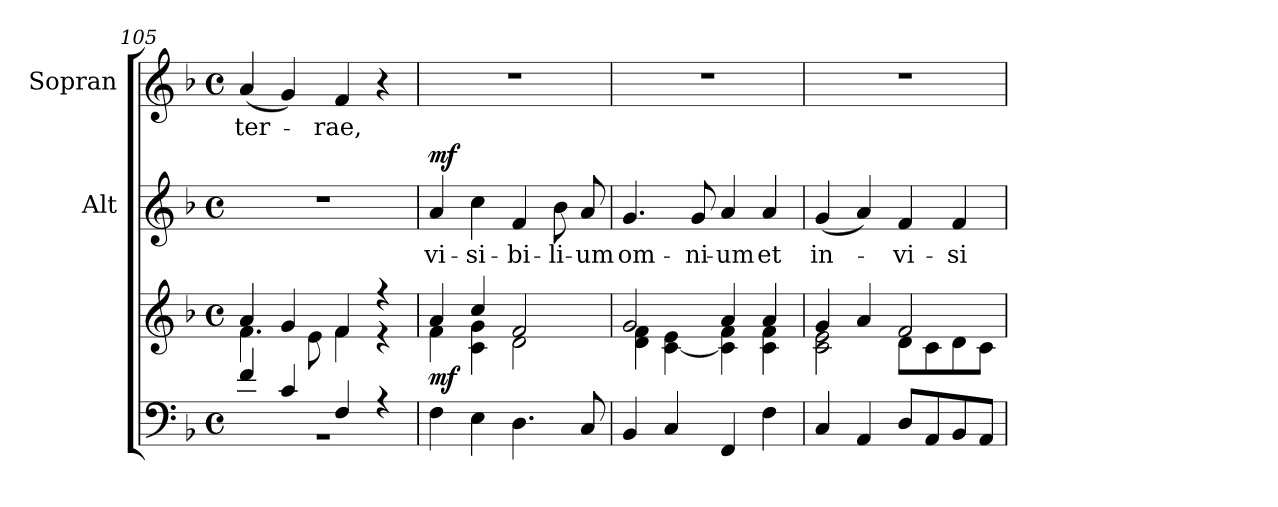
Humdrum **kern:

**kern	**kern	**dynam	**kern	**text	**dynam	**kern	**text
*part3	*part3	*part3	*part2	*part2	*part2	*part1	*part1
*staff4	*staff3	*staff3/4	*staff2	*staff2	*staff2	*staff1	*staff1
*	*	*	*I"Alt	*	*	*I"Sopran	*
*clefF4	*clefG2	*	*clefG2	*	*	*clefG2	*
*k[b-]	*k[b-]	*	*k[b-]	*	*	*k[b-]	*
*F:	*F:	*	*F:	*	*	*F:	*
*M4/4	*M4/4	*	*M4/4	*	*	*M4/4	*
*met(c)	*met(c)	*	*met(c)	*	*	*met(c)	*
=105	=105	=105	=105	=105	=105	=105	=105
*^	*^	*	*	*	*	*	*
!	!	!	!	!	!	!	!	!	!LO:LY:b
4f/	1rBB	4a/	4.f\	.	1r	.	.	(<4a/	ter-
4c/	.	4g/	.	.	.	.	.	4g/)	.
.	.	.	8e\	.	.	.	.	.	.
!	!	!	!	!	!	!	!	!	!LO:LY:b
4F/	.	4f/	4f\	.	.	.	.	4f/	-rae,
4rA	.	4r	4r	.	.	.	.	4r	.
*v	*v	*	*	*	*	*	*	*	*
=106	=106	=106	=106	=106	=106	=106	=106	=106
!	!	!	!LO:DY:b	!	!LO:LY:b	!LO:DY:a	!	!
4F\	4a/	4f\	mf	4a/	vi-	mf	1r	.
!	!	!	!	!	!LO:LY:b	!	!	!
4E\	4cc/	4c\ 4g\	.	4cc\	-si-	.	.	.
!	!	!	!	!	!LO:LY:b	!	!	!
4.D\	2f/	2d\	.	4f/	-bi-	.	.	.
!	!	!	!	!	!LO:LY:b	!	!	!
.	.	.	.	8b-\	-li-	.	.	.
!	!	!	!	!	!LO:LY:b	!	!	!
8C/	.	.	.	8a/	-um	.	.	.
!!LO:LB:g=z
=107	=107	=107	=107	=107	=107	=107	=107	=107
!	!	!	!	!	!LO:LY:b	!	!	!
4BB-/	2g/	4d\ 4f\	.	4.g/	om-	.	1r	.
4C/	.	[<4c\ 4e\	.	.	.	.	.	.
!	!	!	!	!	!LO:LY:b	!	!	!
.	.	.	.	8g/	-ni-	.	.	.
!	!	!	!	!	!LO:LY:b	!	!	!
4FF/	4a/	4c\] 4f\	.	4a/	-um	.	.	.
!	!	!	!	!	!LO:LY:b	!	!	!
4F\	4a/	4c\ 4f\	.	4a/	et	.	.	.
=108	=108	=108	=108	=108	=108	=108	=108	=108
!	!	!	!	!	!LO:LY:b	!	!	!
4C/	4g/	2c\ 2e\	.	(<4g/	in-	.	1r	.
4AA/	4a/	.	.	4a/)	.	.	.	.
!	!	!	!	!	!LO:LY:b	!	!	!
8D/L	2f/	8d\L	.	4f/	-vi-	.	.	.
8AA/	.	8c\	.	.	.	.	.	.
!	!	!	!	!	!LO:LY:b	!	!	!
8BB-/	.	8d\	.	4f/	-si-	.	.	.
8AA/J	.	8c\J	.	.	.	.	.	.
*	*v	*v	*	*	*	*	*	*
=	=	=	=	=	=	=	=
*-	*-	*-	*-	*-	*-	*-	*-
